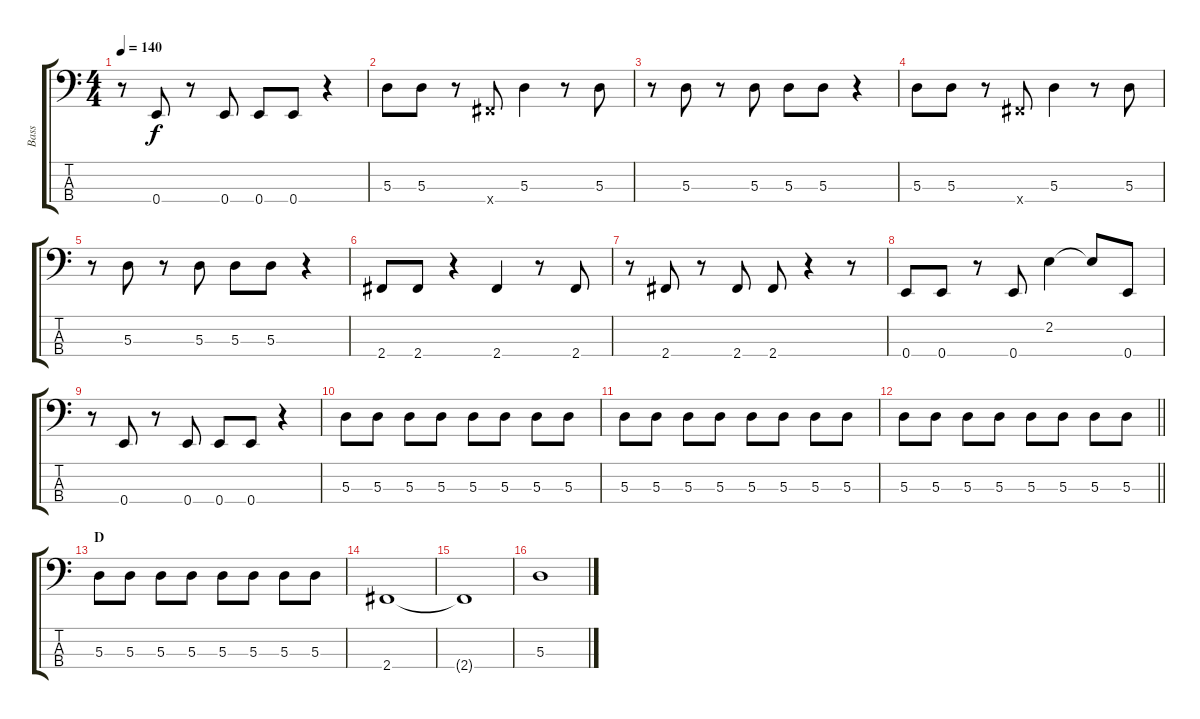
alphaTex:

\track ("Bass" "Bass") {instrument electricbassfinger}
\staff {score tabs}
\tuning (G2 D2 A1 E1) {hide}
\ts (4 4)
\tempo 140
\clef f4
\ks c
r.8{dy f} 0.4.8 r.8 0.4.8 0.4.8 0.4.8 r.4 |
5.3.8 5.3.8 r.8 2.4{x}.8 5.3.4 r.8 5.3.8 |
r.8 5.3.8 r.8 5.3.8 5.3.8 5.3.8 r.4 |
5.3.8 5.3.8 r.8 2.4{x}.8 5.3.4 r.8 5.3.8 |
r.8 5.3.8 r.8 5.3.8 5.3.8 5.3.8 r.4 |
2.4.8 2.4.8 r.4 2.4.4 r.8 2.4.8 |
r.8 2.4.8 r.8 2.4.8 2.4.8 r.4 r.8 |
0.4.8 0.4.8 r.8 0.4.8 2.2.4 2.2{t}.8 0.4.8 |
r.8 0.4.8 r.8 0.4.8 0.4.8 0.4.8 r.4 |
5.3.8 5.3.8 5.3.8 5.3.8 5.3.8 5.3.8 5.3.8 5.3.8 |
5.3.8 5.3.8 5.3.8 5.3.8 5.3.8 5.3.8 5.3.8 5.3.8 |
\barLineRight lightlight
5.3.8 5.3.8 5.3.8 5.3.8 5.3.8 5.3.8 5.3.8 5.3.8 |
\section ("" "D")
5.3.8 5.3.8 5.3.8 5.3.8 5.3.8 5.3.8 5.3.8 5.3.8 |
2.4.1 |
2.4{t}.1 |
5.3.1
